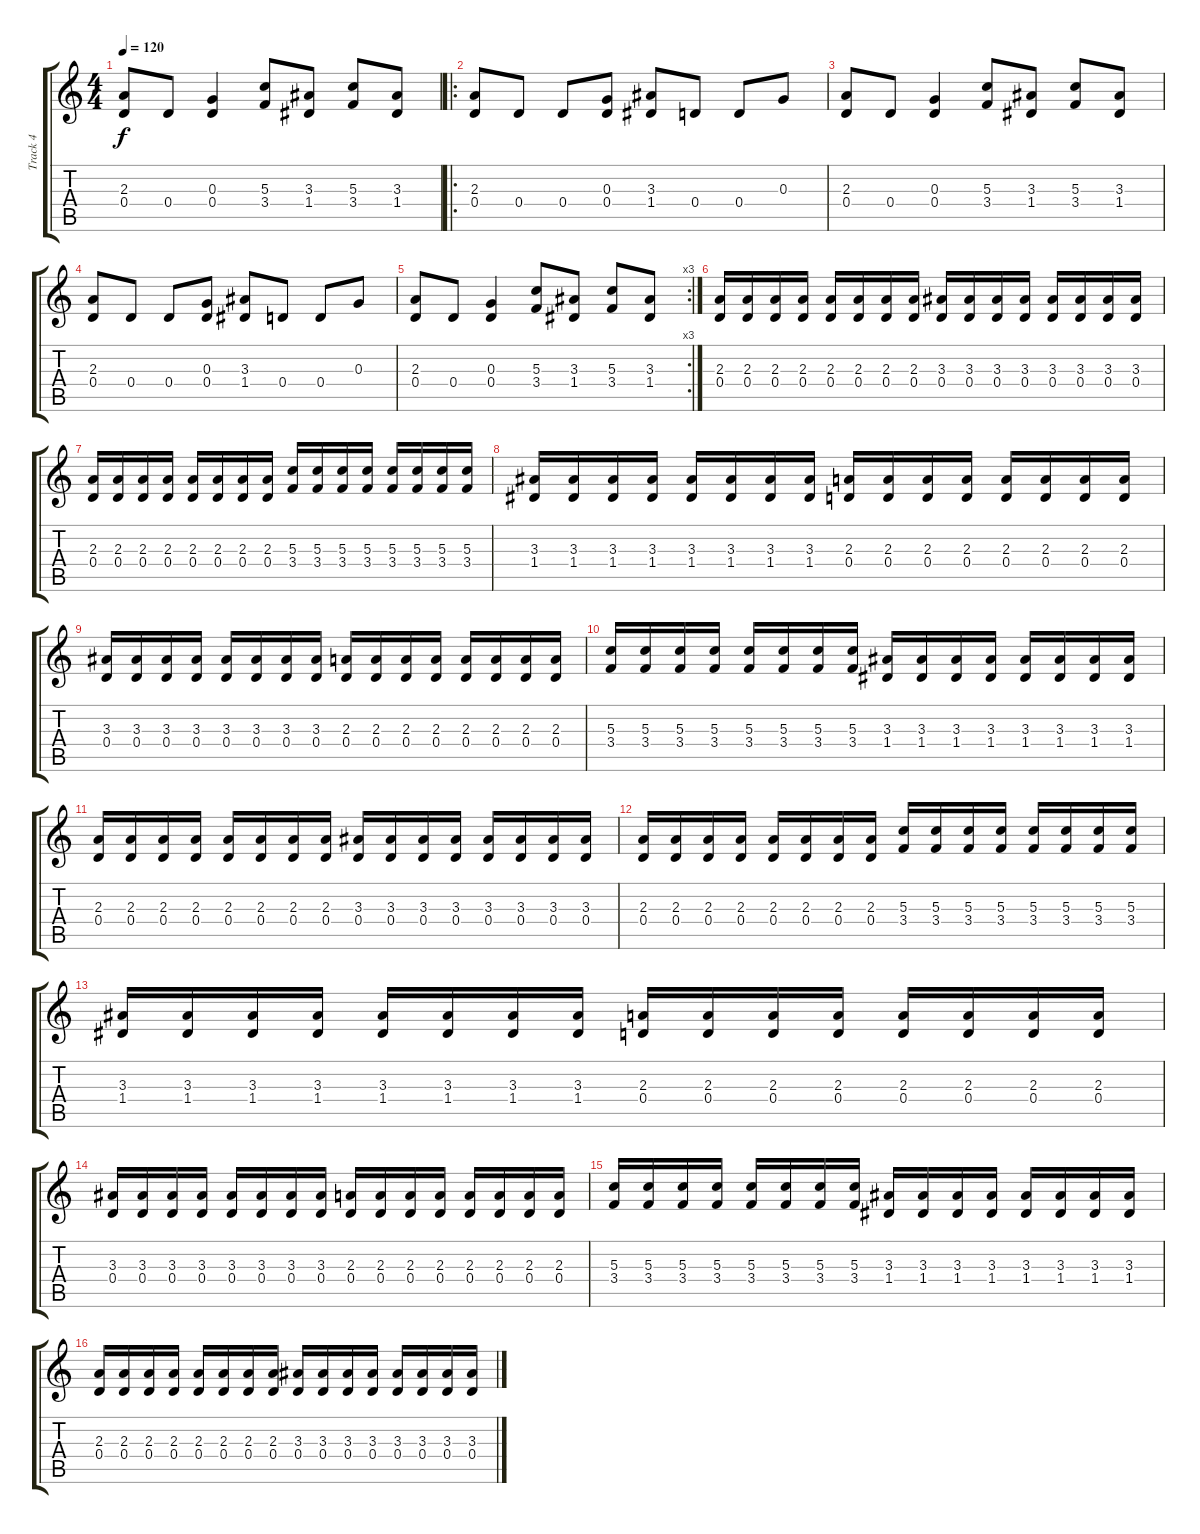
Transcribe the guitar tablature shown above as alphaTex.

\track ("Track 4" "Track 4") {instrument distortionguitar}
\staff {score tabs}
\tuning (E4 B3 G3 D3 A2 E2) {hide}
\ts (4 4)
\tempo 120
\clef g2
\ks c
(2.3 0.4).8{dy f} 0.4.8 (0.3 0.4).4 (5.3 3.4).8 (3.3 1.4).8 (5.3 3.4).8 (3.3 1.4).8 |
\ro
(2.3 0.4).8 0.4.8 0.4.8 (0.3 0.4).8 (3.3 1.4).8 0.4.8 0.4.8 0.3.8 |
(2.3 0.4).8 0.4.8 (0.3 0.4).4 (5.3 3.4).8 (3.3 1.4).8 (5.3 3.4).8 (3.3 1.4).8 |
(2.3 0.4).8 0.4.8 0.4.8 (0.3 0.4).8 (3.3 1.4).8 0.4.8 0.4.8 0.3.8 |
\rc 3
(2.3 0.4).8 0.4.8 (0.3 0.4).4 (5.3 3.4).8 (3.3 1.4).8 (5.3 3.4).8 (3.3 1.4).8 |
(2.3 0.4).16 (2.3 0.4).16 (2.3 0.4).16 (2.3 0.4).16 (2.3 0.4).16 (2.3 0.4).16 (2.3 0.4).16 (2.3 0.4).16 (3.3 0.4).16 (3.3 0.4).16 (3.3 0.4).16 (3.3 0.4).16 (3.3 0.4).16 (3.3 0.4).16 (3.3 0.4).16 (3.3 0.4).16 |
(2.3 0.4).16 (2.3 0.4).16 (2.3 0.4).16 (2.3 0.4).16 (2.3 0.4).16 (2.3 0.4).16 (2.3 0.4).16 (2.3 0.4).16 (5.3 3.4).16 (5.3 3.4).16 (5.3 3.4).16 (5.3 3.4).16 (5.3 3.4).16 (5.3 3.4).16 (5.3 3.4).16 (5.3 3.4).16 |
(3.3 1.4).16 (3.3 1.4).16 (3.3 1.4).16 (3.3 1.4).16 (3.3 1.4).16 (3.3 1.4).16 (3.3 1.4).16 (3.3 1.4).16 (2.3 0.4).16 (2.3 0.4).16 (2.3 0.4).16 (2.3 0.4).16 (2.3 0.4).16 (2.3 0.4).16 (2.3 0.4).16 (2.3 0.4).16 |
(3.3 0.4).16 (3.3 0.4).16 (3.3 0.4).16 (3.3 0.4).16 (3.3 0.4).16 (3.3 0.4).16 (3.3 0.4).16 (3.3 0.4).16 (2.3 0.4).16 (2.3 0.4).16 (2.3 0.4).16 (2.3 0.4).16 (2.3 0.4).16 (2.3 0.4).16 (2.3 0.4).16 (2.3 0.4).16 |
(5.3 3.4).16 (5.3 3.4).16 (5.3 3.4).16 (5.3 3.4).16 (5.3 3.4).16 (5.3 3.4).16 (5.3 3.4).16 (5.3 3.4).16 (3.3 1.4).16 (3.3 1.4).16 (3.3 1.4).16 (3.3 1.4).16 (3.3 1.4).16 (3.3 1.4).16 (3.3 1.4).16 (3.3 1.4).16 |
(2.3 0.4).16 (2.3 0.4).16 (2.3 0.4).16 (2.3 0.4).16 (2.3 0.4).16 (2.3 0.4).16 (2.3 0.4).16 (2.3 0.4).16 (3.3 0.4).16 (3.3 0.4).16 (3.3 0.4).16 (3.3 0.4).16 (3.3 0.4).16 (3.3 0.4).16 (3.3 0.4).16 (3.3 0.4).16 |
(2.3 0.4).16 (2.3 0.4).16 (2.3 0.4).16 (2.3 0.4).16 (2.3 0.4).16 (2.3 0.4).16 (2.3 0.4).16 (2.3 0.4).16 (5.3 3.4).16 (5.3 3.4).16 (5.3 3.4).16 (5.3 3.4).16 (5.3 3.4).16 (5.3 3.4).16 (5.3 3.4).16 (5.3 3.4).16 |
(3.3 1.4).16 (3.3 1.4).16 (3.3 1.4).16 (3.3 1.4).16 (3.3 1.4).16 (3.3 1.4).16 (3.3 1.4).16 (3.3 1.4).16 (2.3 0.4).16 (2.3 0.4).16 (2.3 0.4).16 (2.3 0.4).16 (2.3 0.4).16 (2.3 0.4).16 (2.3 0.4).16 (2.3 0.4).16 |
(3.3 0.4).16 (3.3 0.4).16 (3.3 0.4).16 (3.3 0.4).16 (3.3 0.4).16 (3.3 0.4).16 (3.3 0.4).16 (3.3 0.4).16 (2.3 0.4).16 (2.3 0.4).16 (2.3 0.4).16 (2.3 0.4).16 (2.3 0.4).16 (2.3 0.4).16 (2.3 0.4).16 (2.3 0.4).16 |
(5.3 3.4).16 (5.3 3.4).16 (5.3 3.4).16 (5.3 3.4).16 (5.3 3.4).16 (5.3 3.4).16 (5.3 3.4).16 (5.3 3.4).16 (3.3 1.4).16 (3.3 1.4).16 (3.3 1.4).16 (3.3 1.4).16 (3.3 1.4).16 (3.3 1.4).16 (3.3 1.4).16 (3.3 1.4).16 |
(2.3 0.4).16 (2.3 0.4).16 (2.3 0.4).16 (2.3 0.4).16 (2.3 0.4).16 (2.3 0.4).16 (2.3 0.4).16 (2.3 0.4).16 (3.3 0.4).16 (3.3 0.4).16 (3.3 0.4).16 (3.3 0.4).16 (3.3 0.4).16 (3.3 0.4).16 (3.3 0.4).16 (3.3 0.4).16
